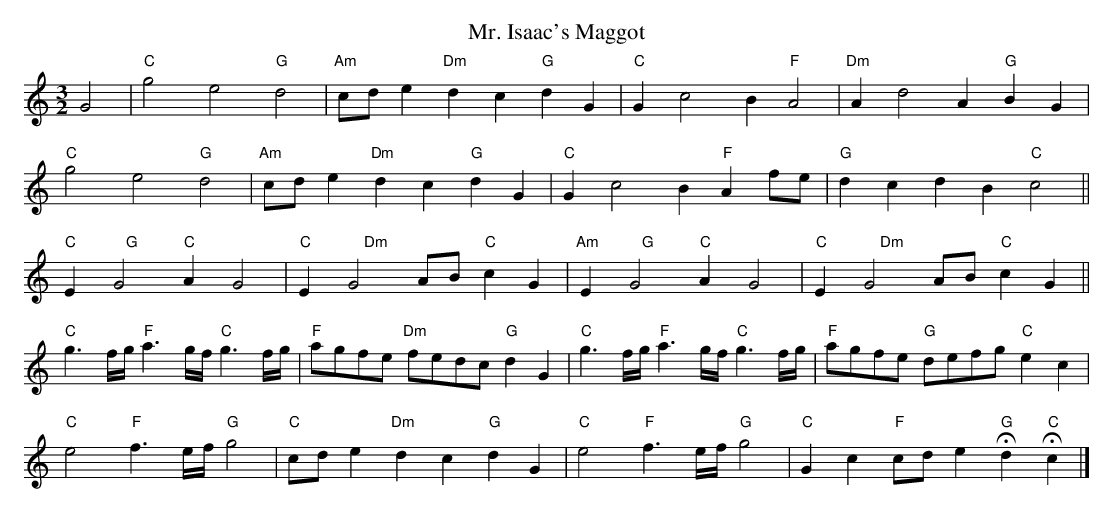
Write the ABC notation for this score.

X:1
T:Mr. Isaac's Maggot
M:3/2
L:1/8
K:C
G4 | "C" g4 e4 "G" d4 | "Am" cd e2 "Dm" d2 c2 "G"d2 G2 | "C"G2 c4 B2 "F" A4 | "Dm" A2 d4 A2 "G" B2 G2 |
"C" g4 e4 "G" d4 | "Am" cd e2 "Dm" d2 c2 "G" d2 G2 | "C" G2 c4 B2 "F" A2 fe | "G" d2 c2 d2 B2 "C" c4 ||
"C" E2 "    G" G4 "C" A2 G4 | "C" E2 "     Dm" G4 AB "C" c2 G2 | "Am" E2 "    G" G4 "C" A2 G4 | "C" E2 "     Dm" G4 AB "C"c2 G2 ||
"C" g3 f/g/ "F" a3 g/f/ "C" g3 f/g/ | "F"agfe "Dm"fedc "G"d2 G2 | "C"g3 f/g/ "F"a3 g/f/ "C"g3 f/g/ | "F"agfe "G"defg "C" e2 c2 |
"C"e4 "F"f3 e/f/ "G"g4 | "C"cd e2 "Dm"d2 c2 "G" d2 G2 | "C"e4 "F"f3 e/f/ "G"g4 | "C"G2 c2 "F"cd e2 "G"Hd2 "C"Hc2 |]
